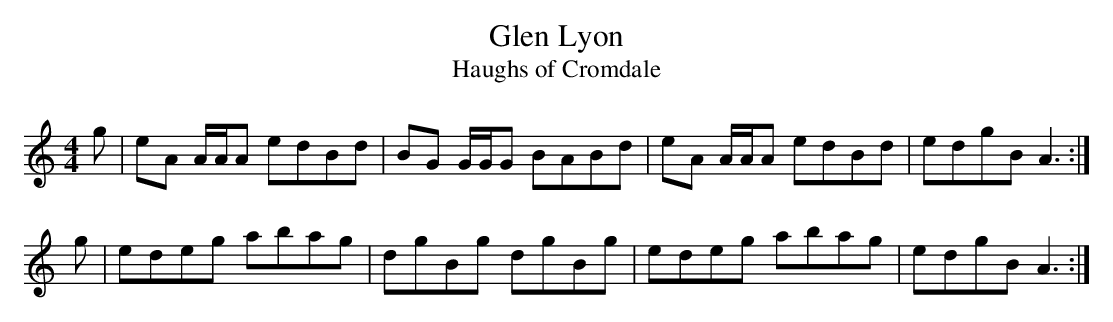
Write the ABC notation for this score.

X:1
T:Glen Lyon
T:Haughs of Cromdale
M:4/4
L:1/8
K:AMin
g|eA A/A/A edBd|BG G/G/G BABd|eA A/A/A edBd|edgB A3:|
g|edeg     abag|dgBg     dgBg|edeg     abag|edgB A3:|
